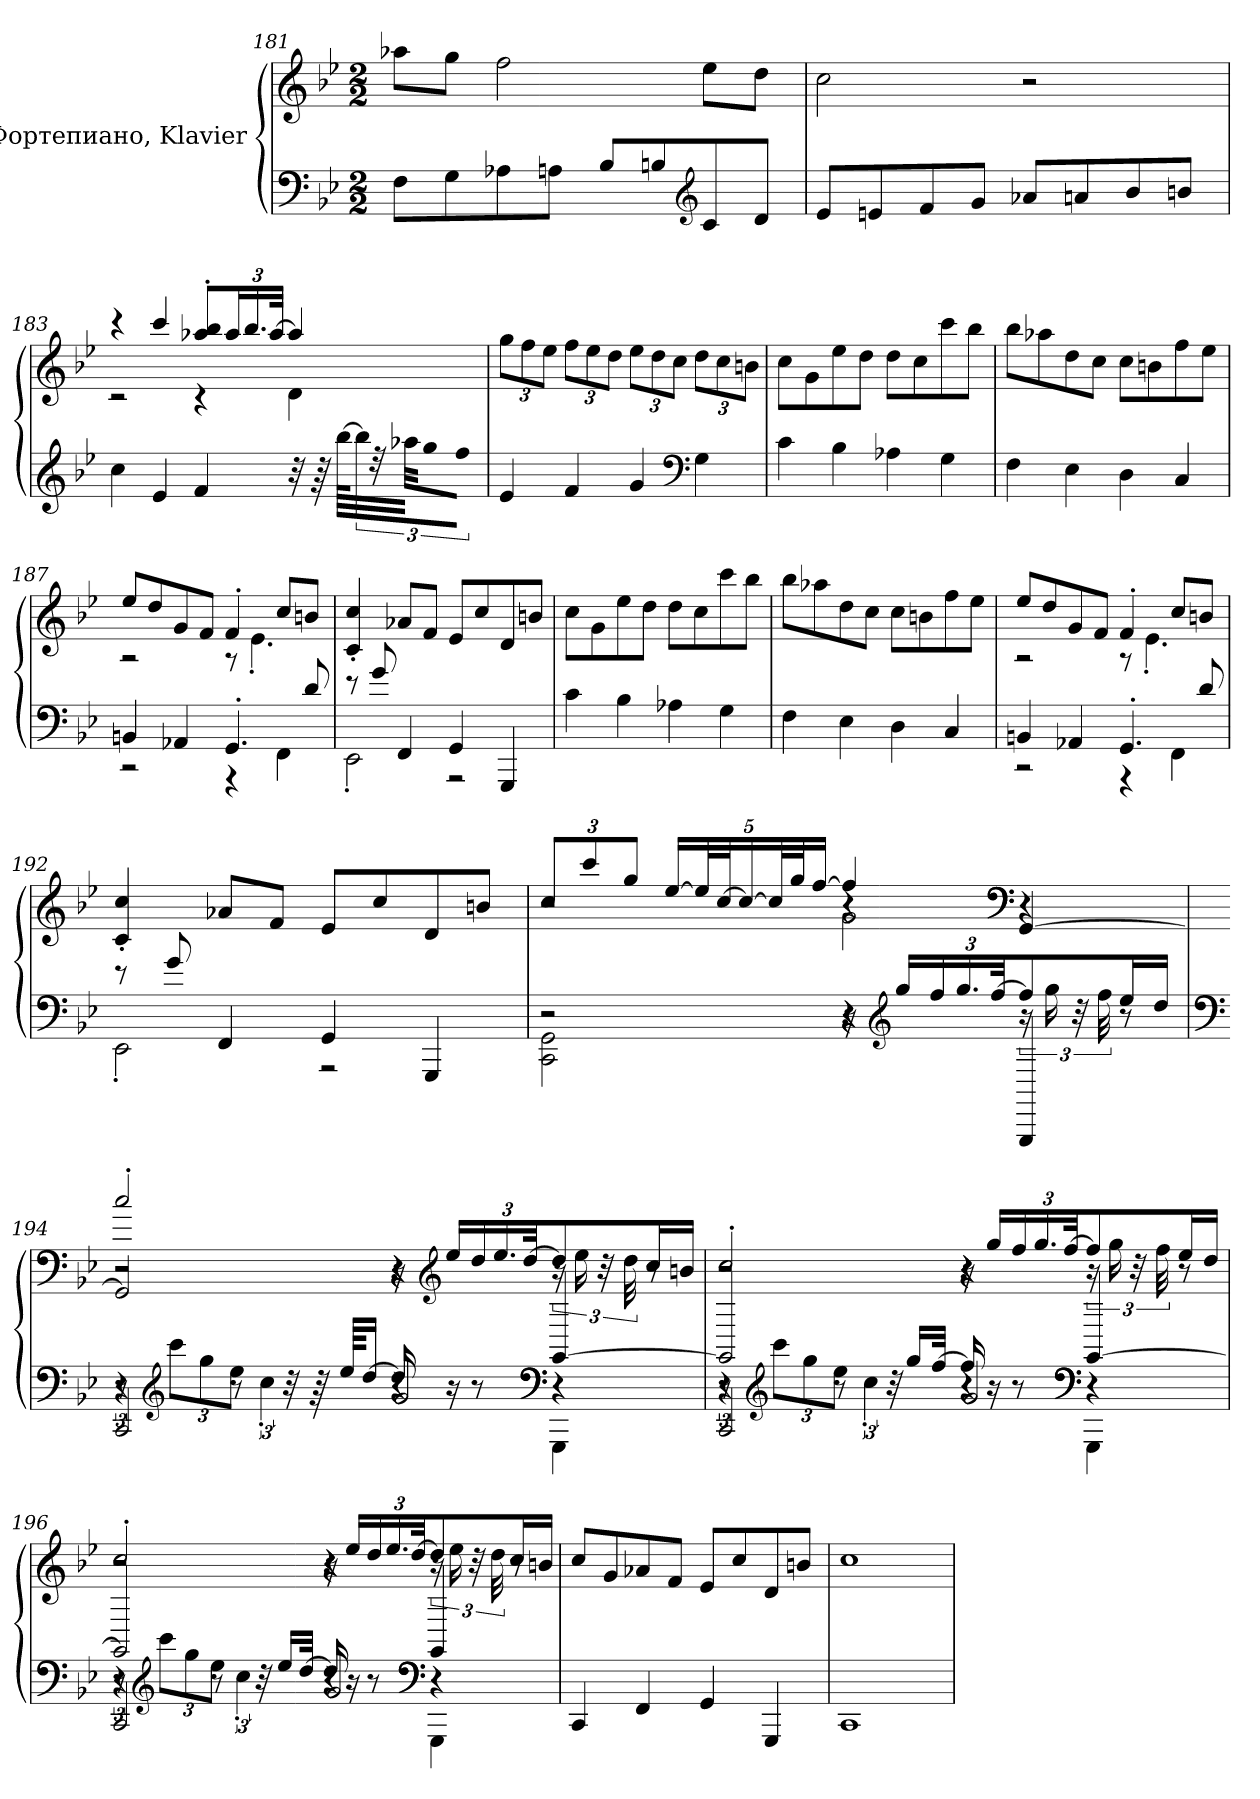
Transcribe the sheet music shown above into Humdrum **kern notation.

**kern	**kern
*part1	*part1
*staff2	*staff1
*I"Фортепиано, Klavier	*
*clefF4	*clefG2
*k[b-e-]	*k[b-e-]
*M2/2	*M2/2
=181	=181
8F\L	8aa-X\L
8G\	8gg\J
8A-X\	2ff\
8An\J	.
8B-/L	.
8Bn/	.
*clefG2	*
8c/	8ee-\L
8d/J	8dd\J
!!LO:LB:g=z
=182	=182
8e-/L	2cc\
8en/	.
8f/	.
8g/J	.
8a-X/L	2r
8an/	.
8b-/	.
8bn/J	.
=183	=183
*	*^
4cc\	4r	2r
4e-/	4ccc/	.
4f/	8aa-X/' 8bb-/'L	4r
*	*Xbrackettup	*
.	24aa-/L	.
.	24.bb-/	.
.	[48aa-/JJk	.
32r	4aa-/]	4d\
64r	.	.
[64bb-\KLLL	.	.
48bb-\JJJ]	.	.
48r	.	.
48aa-X\KLL	.	.
16gg\	.	.
16ff\JJ	.	.
*	*v	*v
=184	=184
4e-/	12gg\L
.	12ff\
.	12ee-\J
4f/	12ff\L
.	12ee-\
.	12dd\J
4g/	12ee-\L
.	12dd\
.	12cc\J
*clefF4	*
4G\	12dd\L
.	12cc\
.	12bn\J
!!LO:LB:g=z
=185	=185
4c\	8cc\L
.	8g\
4B-\	8ee-\
.	8dd\J
4A-X\	8dd\L
.	8cc\
4G\	8ccc\
.	8bb-\J
=186	=186
4F\	8bb-\L
.	8aa-X\
4E-\	8dd\
.	8cc\J
4D\	8cc\L
.	8bn\
4C/	8ff\
.	8ee-\J
=187	=187
*^	*^
4BBn/	2r	8ee-/L	2r
.	.	8dd/	.
4AA-X/	.	8g/	.
.	.	8f/J	.
4.GG'/	4r	4f'/	8r
.	.	.	4.e-'\
.	4FF\	8cc/L	.
8d/	.	8bn/J	.
*	*	*v	*v
=188	=188	=188
8r	2EE-'\	4c/' 4cc/'
8g/	.	.
4FF/	.	8a-X/L
.	.	8f/J
4GG/	2r	8e-/L
.	.	8cc/
4GGG/	.	8d/
.	.	8bn/J
*v	*v	*
!!LO:PB:g=z
=189	=189
4c\	8cc\L
.	8g\
4B-\	8ee-\
.	8dd\J
4A-X\	8dd\L
.	8cc\
4G\	8ccc\
.	8bb-\J
=190	=190
4F\	8bb-\L
.	8aa-X\
4E-\	8dd\
.	8cc\J
4D\	8cc\L
.	8bn\
4C/	8ff\
.	8ee-\J
=191	=191
*^	*^
4BBn/	2r	8ee-/L	2r
.	.	8dd/	.
4AA-X/	.	8g/	.
.	.	8f/J	.
4.GG'/	4r	4f'/	8r
.	.	.	4.e-'\
.	4FF\	8cc/L	.
8d/	.	8bn/J	.
*	*	*v	*v
=192	=192	=192
8r	2EE-'\	4c/' 4cc/'
8g/	.	.
4FF/	.	8a-X/L
.	.	8f/J
4GG/	2r	8e-/L
.	.	8cc/
4GGG/	.	8d/
.	.	8bn/J
!!LO:LB:g=z
=193	=193	=193
*	*^	*^
*	*	*	*	*^
2r	2CC\ 2GG\	2r	12cc/L	2r	2r
.	.	.	12ccc/	.	.
.	.	.	12gg/J	.	.
.	.	.	[20ee-/LL	.	.
.	.	.	40ee-/L]	.	.
.	.	.	[40cc/J	.	.
.	.	.	20cc/_	.	.
.	.	.	40cc/L]	.	.
.	.	.	40gg/J	.	.
.	.	.	[20ff/JJ	.	.
16r	4r	4r	4ff/]	2g\	4r
*clefG2	*	*	*	*	*
16gg/LL	.	.	.	.	.
*Xbrackettup	*	*	*	*	*
24ff/	.	.	.	.	.
24.gg/	.	.	.	.	.
[48ff/JK	.	.	.	.	.
*	*	*	*clefF4	*	*
*	*brackettup	*	*	*	*
8ff/]	24r	4GGG/	4r	.	[4GG/
.	24gg\	.	.	.	.
.	48r	.	.	.	.
.	48ff\	.	.	.	.
16ee-/L	8r	.	.	.	.
16dd/JJ	.	.	.	.	.
!!LO:LB:g=z	!!	!!
=194	=194	=194	=194	=194	=194
*clefF4	*	*	*	*	*
4r	12r	2CC/	2cc'/	2r	2GG/]
*clefG2	*	*	*	*	*
.	12ccc\L	.	.	.	.
.	12gg\	.	.	.	.
8r	12ee-\J	.	.	.	.
.	6cc'\	.	.	.	.
32r	.	.	.	.	.
64r	.	.	.	.	.
64ee-/KKLL	.	.	.	.	.
[16dd/JJ	.	.	.	.	.
16dd/]	4r	2g/	16r	4r	4r
*	*	*	*clefG2	*	*
16r	.	.	16ee-/LL	.	.
8r	.	.	24dd/	.	.
.	.	.	24.ee-/	.	.
.	.	.	[48dd/JK	.	.
*clefF4	*	*	*	*	*
*	*	*	*	*brackettup	*
4r	4GGG\	.	8dd/]	24r	[4GG/
.	.	.	.	24ee-\	.
.	.	.	.	48r	.
.	.	.	.	48dd\	.
.	.	.	16cc/L	8r	.
.	.	.	16bn/JJ	.	.
!!LO:LB:g=z	!!	!!
=195	=195	=195	=195	=195	=195
4r	12r	2CC/	2cc'/	2r	2GG/]
*clefG2	*	*	*	*	*
.	12ccc\L	.	.	.	.
.	12gg\	.	.	.	.
8r	12ee-\J	.	.	.	.
.	6cc'\	.	.	.	.
32r	.	.	.	.	.
16gg/LL	.	.	.	.	.
[32ff/JJk	.	.	.	.	.
16ff/]	4r	2g/	16r	4r	4r
16r	.	.	16gg/LL	.	.
*	*	*	*Xbrackettup	*	*
8r	.	.	24ff/	.	.
.	.	.	24.gg/	.	.
.	.	.	[48ff/JK	.	.
*clefF4	*	*	*	*	*
*	*	*	*	*brackettup	*
4r	4GGG\	.	8ff/]	24r	[4GG/
.	.	.	.	24gg\	.
.	.	.	.	48r	.
.	.	.	.	48ff\	.
.	.	.	16ee-/L	8r	.
.	.	.	16dd/JJ	.	.
!!LO:LB:g=z	!!	!!
=196	=196	=196	=196	=196	=196
4r	12r	2CC/	2cc'/	2r	2GG/]
*clefG2	*	*	*	*	*
.	12ccc\L	.	.	.	.
.	12gg\	.	.	.	.
8r	12ee-\J	.	.	.	.
.	6cc'\	.	.	.	.
32r	.	.	.	.	.
16ee-/LL	.	.	.	.	.
[32dd/JJk	.	.	.	.	.
16dd/]	4r	2g/	16r	4r	4r
16r	.	.	16ee-/LL	.	.
*	*	*	*Xbrackettup	*	*
8r	.	.	24dd/	.	.
.	.	.	24.ee-/	.	.
.	.	.	[48dd/JK	.	.
*clefF4	*	*	*	*	*
*	*	*	*	*brackettup	*
4r	4GGG\	.	8dd/]	24r	4GG/
.	.	.	.	24ee-\	.
.	.	.	.	48r	.
.	.	.	.	48dd\	.
.	.	.	16cc/L	8r	.
.	.	.	16bn/JJ	.	.
*v	*v	*v	*	*	*
*	*v	*v	*v
=197	=197
4CC/	8cc/L
.	8g/
4FF/	8a-X/
.	8f/J
4GG/	8e-/L
.	8cc/
4GGG/	8d/
.	8bn/J
=198	=198
1CC	1cc
=	=
*-	*-
